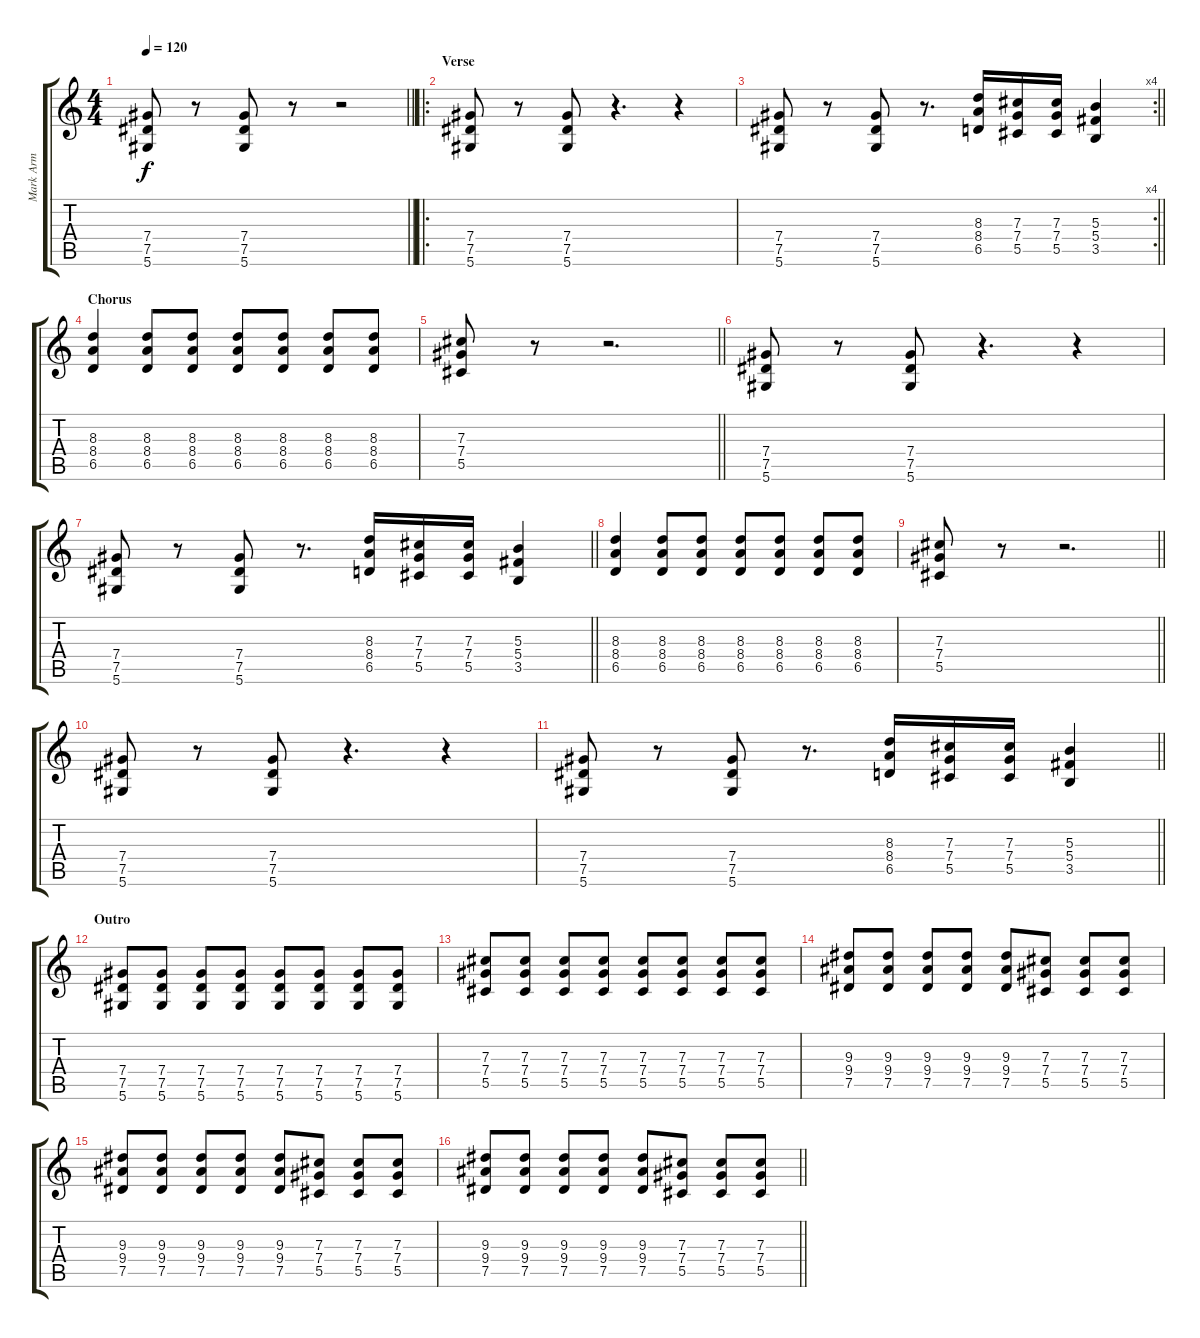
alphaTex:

\track ("Mark Arm" "Mark Arm") {instrument distortionguitar}
\staff {score tabs}
\tuning (Eb4 Bb3 Gb3 Db3 Ab2 Eb2) {hide}
\ts (4 4)
\tempo 120
\clef g2
\barLineRight lightlight
\ks c
(7.4 7.5 5.6).8{dy f} r.8 (7.4 7.5 5.6).8 r.8 r.2 |
\ro
\section ("" "Verse")
(7.4 7.5 5.6).8 r.8 (7.4 7.5 5.6).8 r.4{d} r.4 |
\rc 4
\barLineRight lightlight
(7.4 7.5 5.6).8 r.8 (7.4 7.5 5.6).8 r.8{d} (8.3 8.4 6.5).16 (7.3 7.4 5.5).16 (7.3 7.4 5.5).16 (5.3 5.4 3.5).4 |
\section ("" "Chorus")
(8.3 8.4 6.5).4 (8.3 8.4 6.5).8 (8.3 8.4 6.5).8 (8.3 8.4 6.5).8 (8.3 8.4 6.5).8 (8.3 8.4 6.5).8 (8.3 8.4 6.5).8 |
\barLineRight lightlight
(7.3 7.4 5.5).8 r.8 r.2{d} |
(7.4 7.5 5.6).8 r.8 (7.4 7.5 5.6).8 r.4{d} r.4 |
\barLineRight lightlight
(7.4 7.5 5.6).8 r.8 (7.4 7.5 5.6).8 r.8{d} (8.3 8.4 6.5).16 (7.3 7.4 5.5).16 (7.3 7.4 5.5).16 (5.3 5.4 3.5).4 |
(8.3 8.4 6.5).4 (8.3 8.4 6.5).8 (8.3 8.4 6.5).8 (8.3 8.4 6.5).8 (8.3 8.4 6.5).8 (8.3 8.4 6.5).8 (8.3 8.4 6.5).8 |
\barLineRight lightlight
(7.3 7.4 5.5).8 r.8 r.2{d} |
(7.4 7.5 5.6).8 r.8 (7.4 7.5 5.6).8 r.4{d} r.4 |
\barLineRight lightlight
(7.4 7.5 5.6).8 r.8 (7.4 7.5 5.6).8 r.8{d} (8.3 8.4 6.5).16 (7.3 7.4 5.5).16 (7.3 7.4 5.5).16 (5.3 5.4 3.5).4 |
\section ("" "Outro")
(7.4 7.5 5.6).8 (7.4 7.5 5.6).8 (7.4 7.5 5.6).8 (7.4 7.5 5.6).8 (7.4 7.5 5.6).8 (7.4 7.5 5.6).8 (7.4 7.5 5.6).8 (7.4 7.5 5.6).8 |
(7.3 7.4 5.5).8 (7.3 7.4 5.5).8 (7.3 7.4 5.5).8 (7.3 7.4 5.5).8 (7.3 7.4 5.5).8 (7.3 7.4 5.5).8 (7.3 7.4 5.5).8 (7.3 7.4 5.5).8 |
(9.3 9.4 7.5).8 (9.3 9.4 7.5).8 (9.3 9.4 7.5).8 (9.3 9.4 7.5).8 (9.3 9.4 7.5).8 (7.3 7.4 5.5).8 (7.3 7.4 5.5).8 (7.3 7.4 5.5).8 |
(9.3 9.4 7.5).8 (9.3 9.4 7.5).8 (9.3 9.4 7.5).8 (9.3 9.4 7.5).8 (9.3 9.4 7.5).8 (7.3 7.4 5.5).8 (7.3 7.4 5.5).8 (7.3 7.4 5.5).8 |
\barLineRight lightlight
(9.3 9.4 7.5).8 (9.3 9.4 7.5).8 (9.3 9.4 7.5).8 (9.3 9.4 7.5).8 (9.3 9.4 7.5).8 (7.3 7.4 5.5).8 (7.3 7.4 5.5).8 (7.3 7.4 5.5).8
